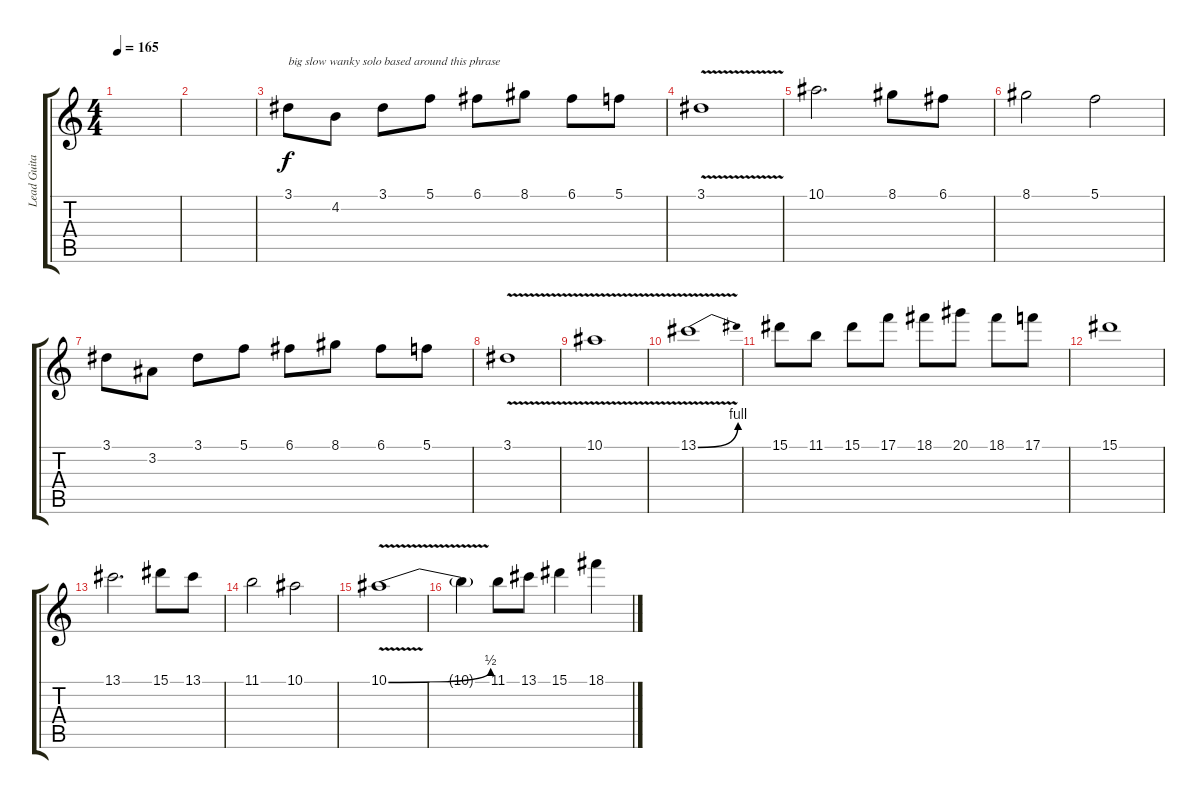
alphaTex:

\track ("Lead Guitar" "Lead Guita") {instrument distortionguitar}
\staff {score tabs}
\tuning (C4 G3 Eb3 Bb2 F2 C2) {hide}
\ts (4 4)
\tempo 165
\clef g2
\ks c
|
|
3.1.8{txt "big slow wanky solo based around this phrase"} 4.2.8 3.1.8 5.1.8 6.1.8 8.1.8 6.1.8 5.1.8 |
3.1{v}.1 |
10.1.2{d} 8.1.8 6.1.8 |
8.1.2 5.1.2 |
3.1.8 3.2.8 3.1.8 5.1.8 6.1.8 8.1.8 6.1.8 5.1.8 |
3.1{v}.1 |
10.1{v}.1 |
13.1{be (bend 0 0 60 4) v}.1 |
15.1.8 11.1.8 15.1.8 17.1.8 18.1.8 20.1.8 18.1.8 17.1.8 |
15.1.1 |
13.1.2{d} 15.1.8 13.1.8 |
11.1.2 10.1.2 |
10.1{be (bend 0 0 60 2) v}.1 |
10.1{t}.4 11.1.8 13.1.8 15.1.4 18.1.4
